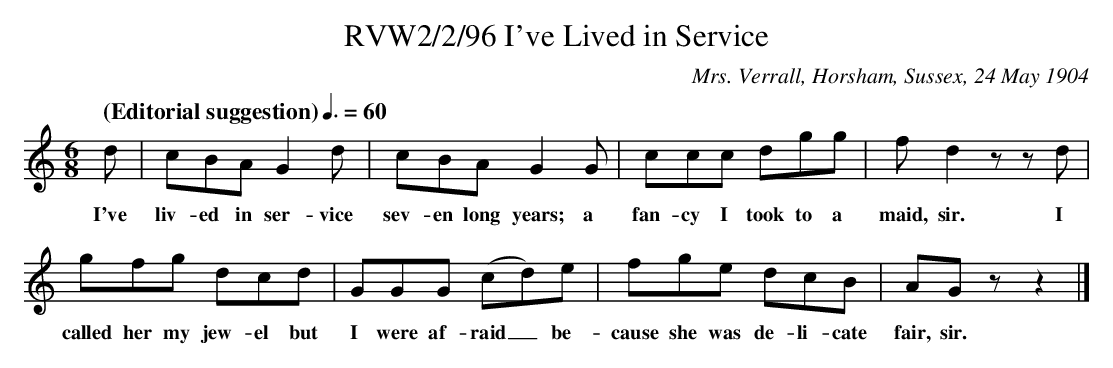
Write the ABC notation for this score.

X:1
T:RVW2/2/96 I've Lived in Service
C:Mrs. Verrall, Horsham, Sussex, 24 May 1904
L:1/8
Q: "(Editorial suggestion)" 3/8=60
M:6/8
K:C
d | cBA G2 d | cBA G2 G | ccc dgg |f d2 zz d |
w: I've liv-ed in ser-vice sev-en long years; a fan-cy I took to a maid, sir. I
gfg dcd | GGG (cd)e | fge dcB | AG z z2|]
w: called her my jew-el but I were af-raid_ be-cause she was de-li-cate fair, sir.
